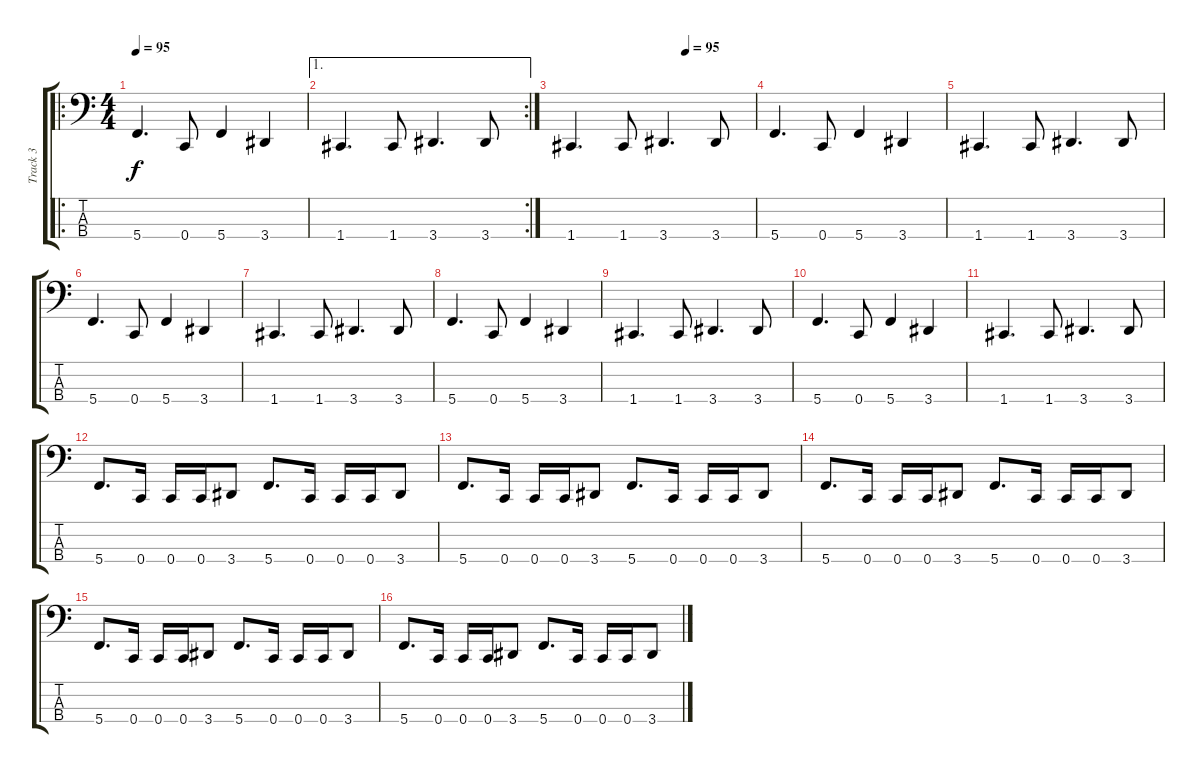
\track ("Track 3" "Track 3") {instrument electricbasspick}
\staff {score tabs}
\tuning (F2 C2 G1 C1) {hide}
\ro
\ts (4 4)
\tempo 95
\tempo 86
\tempo 95
\clef f4
\ks c
5.4.4{d dy f instrument electricbasspick} 0.4.8 5.4.4 3.4.4 |
\ae 1
\rc 2
1.4.4{d} 1.4.8 3.4.4{d} 3.4.8 |
\tempo (95 0.625)
1.4.4{d} 1.4.8 3.4.4{d} 3.4.8 |
5.4.4{d} 0.4.8 5.4.4 3.4.4 |
1.4.4{d} 1.4.8 3.4.4{d} 3.4.8 |
5.4.4{d} 0.4.8 5.4.4 3.4.4 |
1.4.4{d} 1.4.8 3.4.4{d} 3.4.8 |
5.4.4{d} 0.4.8 5.4.4 3.4.4 |
1.4.4{d} 1.4.8 3.4.4{d} 3.4.8 |
5.4.4{d} 0.4.8 5.4.4 3.4.4 |
1.4.4{d} 1.4.8 3.4.4{d} 3.4.8 |
5.4.8{d} 0.4.16 0.4.16 0.4.16 3.4.8 5.4.8{d} 0.4.16 0.4.16 0.4.16 3.4.8 |
5.4.8{d} 0.4.16 0.4.16 0.4.16 3.4.8 5.4.8{d} 0.4.16 0.4.16 0.4.16 3.4.8 |
5.4.8{d} 0.4.16 0.4.16 0.4.16 3.4.8 5.4.8{d} 0.4.16 0.4.16 0.4.16 3.4.8 |
5.4.8{d} 0.4.16 0.4.16 0.4.16 3.4.8 5.4.8{d} 0.4.16 0.4.16 0.4.16 3.4.8 |
5.4.8{d} 0.4.16 0.4.16 0.4.16 3.4.8 5.4.8{d} 0.4.16 0.4.16 0.4.16 3.4.8
